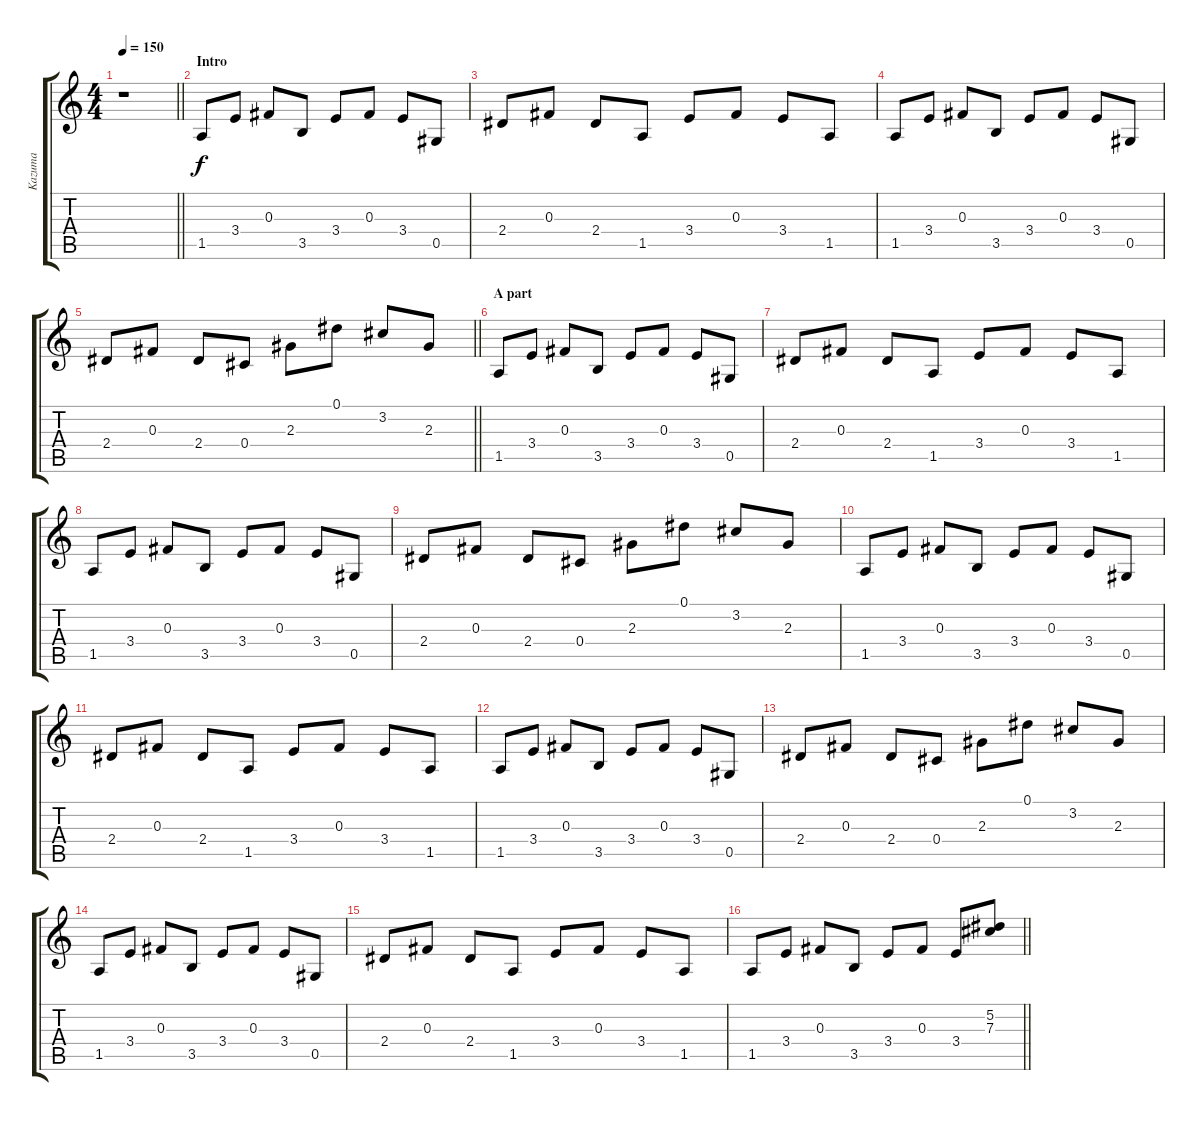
\track ("Kazuma" "Kazuma") {instrument distortionguitar}
\staff {score tabs}
\tuning (Eb4 Bb3 Gb3 Db3 Ab2 Eb2) {hide}
\ts (4 4)
\tempo 150
\clef g2
\barLineRight lightlight
\ks c
r.1{dy f instrument distortionguitar} |
\section ("" "Intro")
1.5.8{instrument electricguitarclean} 3.4.8 0.3.8 3.5.8 3.4.8 0.3.8 3.4.8 0.5.8 |
2.4.8 0.3.8 2.4.8 1.5.8 3.4.8 0.3.8 3.4.8 1.5.8 |
1.5.8 3.4.8 0.3.8 3.5.8 3.4.8 0.3.8 3.4.8 0.5.8 |
\barLineRight lightlight
2.4.8 0.3.8 2.4.8 0.4.8 2.3.8 0.1.8 3.2.8 2.3.8 |
\section ("" "A part")
1.5.8 3.4.8 0.3.8 3.5.8 3.4.8 0.3.8 3.4.8 0.5.8 |
2.4.8 0.3.8 2.4.8 1.5.8 3.4.8 0.3.8 3.4.8 1.5.8 |
1.5.8 3.4.8 0.3.8 3.5.8 3.4.8 0.3.8 3.4.8 0.5.8 |
2.4.8 0.3.8 2.4.8 0.4.8 2.3.8 0.1.8 3.2.8 2.3.8 |
1.5.8 3.4.8 0.3.8 3.5.8 3.4.8 0.3.8 3.4.8 0.5.8 |
2.4.8 0.3.8 2.4.8 1.5.8 3.4.8 0.3.8 3.4.8 1.5.8 |
1.5.8 3.4.8 0.3.8 3.5.8 3.4.8 0.3.8 3.4.8 0.5.8 |
2.4.8 0.3.8 2.4.8 0.4.8 2.3.8 0.1.8 3.2.8 2.3.8 |
1.5.8 3.4.8 0.3.8 3.5.8 3.4.8 0.3.8 3.4.8 0.5.8 |
2.4.8 0.3.8 2.4.8 1.5.8 3.4.8 0.3.8 3.4.8 1.5.8 |
\barLineRight lightlight
1.5.8 3.4.8 0.3.8 3.5.8 3.4.8 0.3.8 3.4.8 (5.2 7.3).8{instrument distortionguitar}
